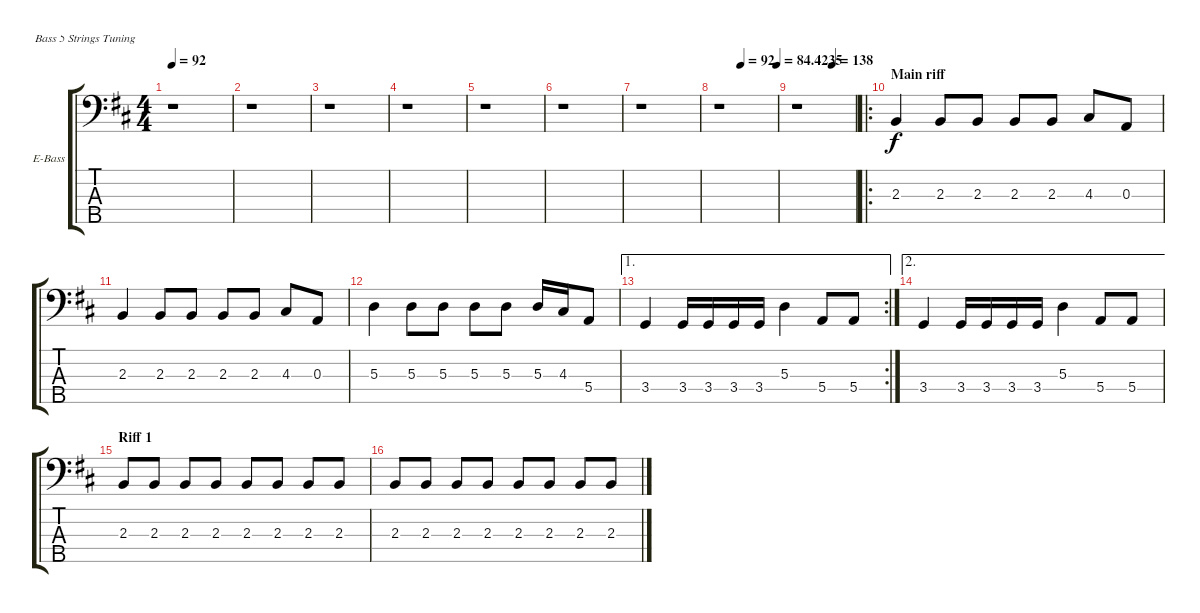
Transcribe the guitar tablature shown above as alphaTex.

\defaultSystemsLayout 4
\bracketExtendMode groupsimilarinstruments
\firstSystemTrackNameOrientation horizontal
\otherSystemsTrackNameOrientation horizontal
\track ("Electric Bass" "E-Bass") {instrument electricbassfinger}
\staff {score tabs}
\tuning (G2 D2 A1 E1 B0)
\ts (4 4)
\tempo 92
\clef f4
\ks d
r.1{dy f instrument electricbassfinger} |
r.1 |
r.1 |
r.1 |
r.1 |
r.1 |
r.1 |
\tempo (92 0.3875)
\tempo (84.4235 1)
r.1 |
\tempo (138 0.61875)
r.1 |
\ro
\section ("" "Main riff")
\scale
0.509881 2.3.4 2.3.8 2.3.8 2.3.8 2.3.8 4.3.8 0.3.8 |
\scale
0.245059 2.3.4 2.3.8 2.3.8 2.3.8 2.3.8 4.3.8 0.3.8 |
\scale
0.245059 5.3.4 5.3.8 5.3.8 5.3.8 5.3.8 5.3.16 4.3.16 5.4.8 |
\ae 1
\rc 2
\scale
0.354167 3.4.4 3.4.16 3.4.16 3.4.16 3.4.16 5.3.4 5.4.8 5.4.8 |
\ae 2
3.4.4 3.4.16 3.4.16 3.4.16 3.4.16 5.3.4 5.4.8 5.4.8 |
\section ("" "Riff 1")
2.3.8 2.3.8 2.3.8 2.3.8 2.3.8 2.3.8 2.3.8 2.3.8 |
\scale
0.322917 2.3.8 2.3.8 2.3.8 2.3.8 2.3.8 2.3.8 2.3.8 2.3.8
